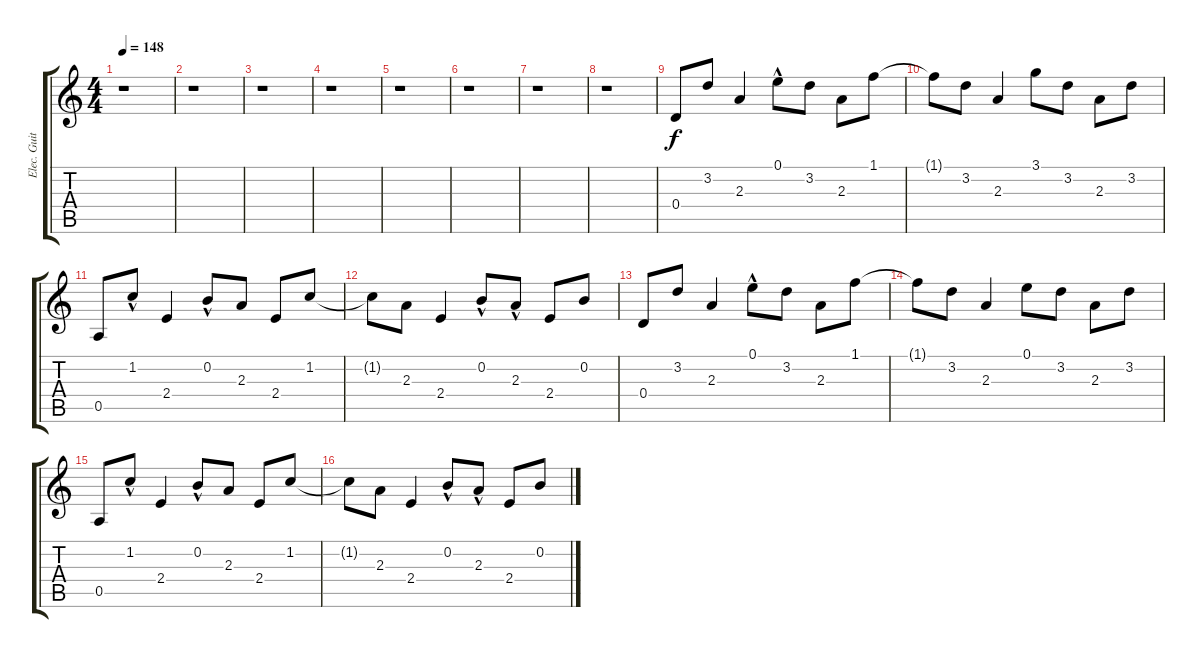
\track ("Elec. Guitar" "Elec. Guit") {instrument electricguitarclean}
\staff {score tabs}
\tuning (E4 B3 G3 D3 A2 E2) {hide}
\ts (4 4)
\tempo 148
\clef g2
\ks c
r.1{dy f} |
r.1 |
r.1 |
r.1 |
r.1 |
r.1 |
r.1 |
r.1 |
0.4.8 3.2.8 2.3.4 0.1{hac}.8 3.2.8 2.3.8 1.1.8 |
1.1{t}.8 3.2.8 2.3.4 3.1.8 3.2.8 2.3.8 3.2.8 |
0.5.8 1.2{hac}.8 2.4.4 0.2{hac}.8 2.3.8 2.4.8 1.2.8 |
1.2{t}.8 2.3.8 2.4.4 0.2{hac}.8 2.3{hac}.8 2.4.8 0.2.8 |
0.4.8 3.2.8 2.3.4 0.1{hac}.8 3.2.8 2.3.8 1.1.8 |
1.1{t}.8 3.2.8 2.3.4 0.1.8 3.2.8 2.3.8 3.2.8 |
0.5.8 1.2{hac}.8 2.4.4 0.2{hac}.8 2.3.8 2.4.8 1.2.8 |
1.2{t}.8 2.3.8 2.4.4 0.2{hac}.8 2.3{hac}.8 2.4.8 0.2.8
